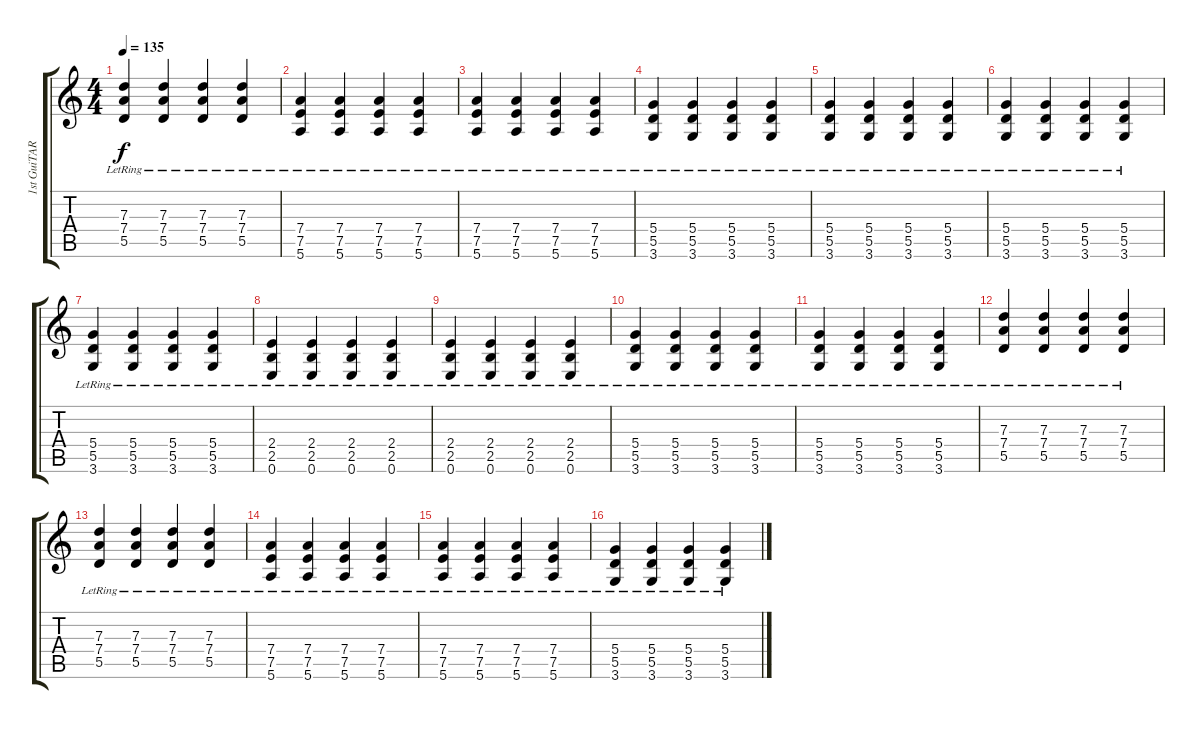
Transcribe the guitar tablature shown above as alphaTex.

\track ("1st GuiTAR" "1st GuiTAR") {instrument distortionguitar}
\staff {score tabs}
\tuning (E4 B3 G3 D3 A2 E2) {hide}
\ts (4 4)
\tempo 135
\clef g2
\ks c
(7.3{lr} 7.4{lr} 5.5{lr}).4{dy f} (7.3{lr} 7.4{lr} 5.5{lr}).4 (7.3{lr} 7.4{lr} 5.5{lr}).4 (7.3{lr} 7.4{lr} 5.5{lr}).4 |
(7.4{lr} 7.5{lr} 5.6{lr}).4 (7.4{lr} 7.5{lr} 5.6{lr}).4 (7.4{lr} 7.5{lr} 5.6{lr}).4 (7.4{lr} 7.5{lr} 5.6{lr}).4 |
(7.4{lr} 7.5{lr} 5.6{lr}).4 (7.4{lr} 7.5{lr} 5.6{lr}).4 (7.4{lr} 7.5{lr} 5.6{lr}).4 (7.4{lr} 7.5{lr} 5.6{lr}).4 |
(5.4{lr} 5.5{lr} 3.6{lr}).4 (5.4{lr} 5.5{lr} 3.6{lr}).4 (5.4{lr} 5.5{lr} 3.6{lr}).4 (5.4{lr} 5.5{lr} 3.6{lr}).4 |
(5.4{lr} 5.5{lr} 3.6{lr}).4 (5.4{lr} 5.5{lr} 3.6{lr}).4 (5.4{lr} 5.5{lr} 3.6{lr}).4 (5.4{lr} 5.5{lr} 3.6{lr}).4 |
(5.4{lr} 5.5{lr} 3.6{lr}).4 (5.4{lr} 5.5{lr} 3.6{lr}).4 (5.4{lr} 5.5{lr} 3.6{lr}).4 (5.4{lr} 5.5{lr} 3.6{lr}).4 |
(5.4{lr} 5.5{lr} 3.6{lr}).4 (5.4{lr} 5.5{lr} 3.6{lr}).4 (5.4{lr} 5.5{lr} 3.6{lr}).4 (5.4{lr} 5.5{lr} 3.6{lr}).4 |
(2.4{lr} 2.5{lr} 0.6{lr}).4 (2.4{lr} 2.5{lr} 0.6{lr}).4 (2.4{lr} 2.5{lr} 0.6{lr}).4 (2.4{lr} 2.5{lr} 0.6{lr}).4 |
(2.4{lr} 2.5{lr} 0.6{lr}).4 (2.4{lr} 2.5{lr} 0.6{lr}).4 (2.4{lr} 2.5{lr} 0.6{lr}).4 (2.4{lr} 2.5{lr} 0.6{lr}).4 |
(5.4{lr} 5.5{lr} 3.6{lr}).4 (5.4{lr} 5.5{lr} 3.6{lr}).4 (5.4{lr} 5.5{lr} 3.6{lr}).4 (5.4{lr} 5.5{lr} 3.6{lr}).4 |
(5.4{lr} 5.5{lr} 3.6{lr}).4 (5.4{lr} 5.5{lr} 3.6{lr}).4 (5.4{lr} 5.5{lr} 3.6{lr}).4 (5.4{lr} 5.5{lr} 3.6{lr}).4 |
(7.3{lr} 7.4{lr} 5.5{lr}).4 (7.3{lr} 7.4{lr} 5.5{lr}).4 (7.3{lr} 7.4{lr} 5.5{lr}).4 (7.3{lr} 7.4{lr} 5.5{lr}).4 |
(7.3{lr} 7.4{lr} 5.5{lr}).4 (7.3{lr} 7.4{lr} 5.5{lr}).4 (7.3{lr} 7.4{lr} 5.5{lr}).4 (7.3{lr} 7.4{lr} 5.5{lr}).4 |
(7.4{lr} 7.5{lr} 5.6{lr}).4 (7.4{lr} 7.5{lr} 5.6{lr}).4 (7.4{lr} 7.5{lr} 5.6{lr}).4 (7.4{lr} 7.5{lr} 5.6{lr}).4 |
(7.4{lr} 7.5{lr} 5.6{lr}).4 (7.4{lr} 7.5{lr} 5.6{lr}).4 (7.4{lr} 7.5{lr} 5.6{lr}).4 (7.4{lr} 7.5{lr} 5.6{lr}).4 |
(5.4{lr} 5.5{lr} 3.6{lr}).4 (5.4{lr} 5.5{lr} 3.6{lr}).4 (5.4{lr} 5.5{lr} 3.6{lr}).4 (5.4{lr} 5.5{lr} 3.6{lr}).4
